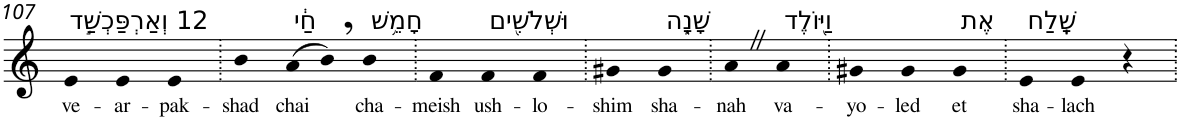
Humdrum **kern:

**kern	**text
*part1	*part1
*staff1	*staff1
*I"Piano	*
*I'Pno	*
!!LO:PB:g=z
*clefG2	*
*k[]	*
=107	=107
!LO:TX:a:t=12 וְאַרְפַּכְשַׁ֣ד	!
!	!LO:LY:b
4e	ve-
!	!LO:LY:b
4e	-ar-
!	!LO:LY:b
4e	-pak-
=108.	=108.
!	!LO:LY:b
4b	-shad
!LO:TX:a:t=חַ֔י	!
!	!LO:LY:b
(>8a	chai
8b,)	.
!LO:TX:a:t=חָמֵ֥שׁ	!
!	!LO:LY:b
4b	cha-
=109.	=109.
!	!LO:LY:b
4f	-meish
!LO:TX:a:t=וּשְׁלֹשִׁ֖ים	!
!	!LO:LY:b
4f	ush-
!	!LO:LY:b
4f	-lo-
=110.	=110.
!	!LO:LY:b
4g#X	-shim
!LO:TX:a:t=שָׁנָ֑ה	!
!	!LO:LY:b
4g#	sha-
=111.	=111.
!	!LO:LY:b
4aZ	-nah
!LO:TX:a:t=וַיּ֖וֹלֶד	!
!	!LO:LY:b
4a	va-
=112.	=112.
!	!LO:LY:b
4g#X	-yo-
!	!LO:LY:b
4g#	-led
!LO:TX:a:t=אֶת	!
!	!LO:LY:b
4g#	et
=113.	=113.
!LO:TX:a:t=שָֽׁלַח	!
!	!LO:LY:b
4e	sha-
!	!LO:LY:b
4e	-lach
4r	.
=.	=.
*-	*-
